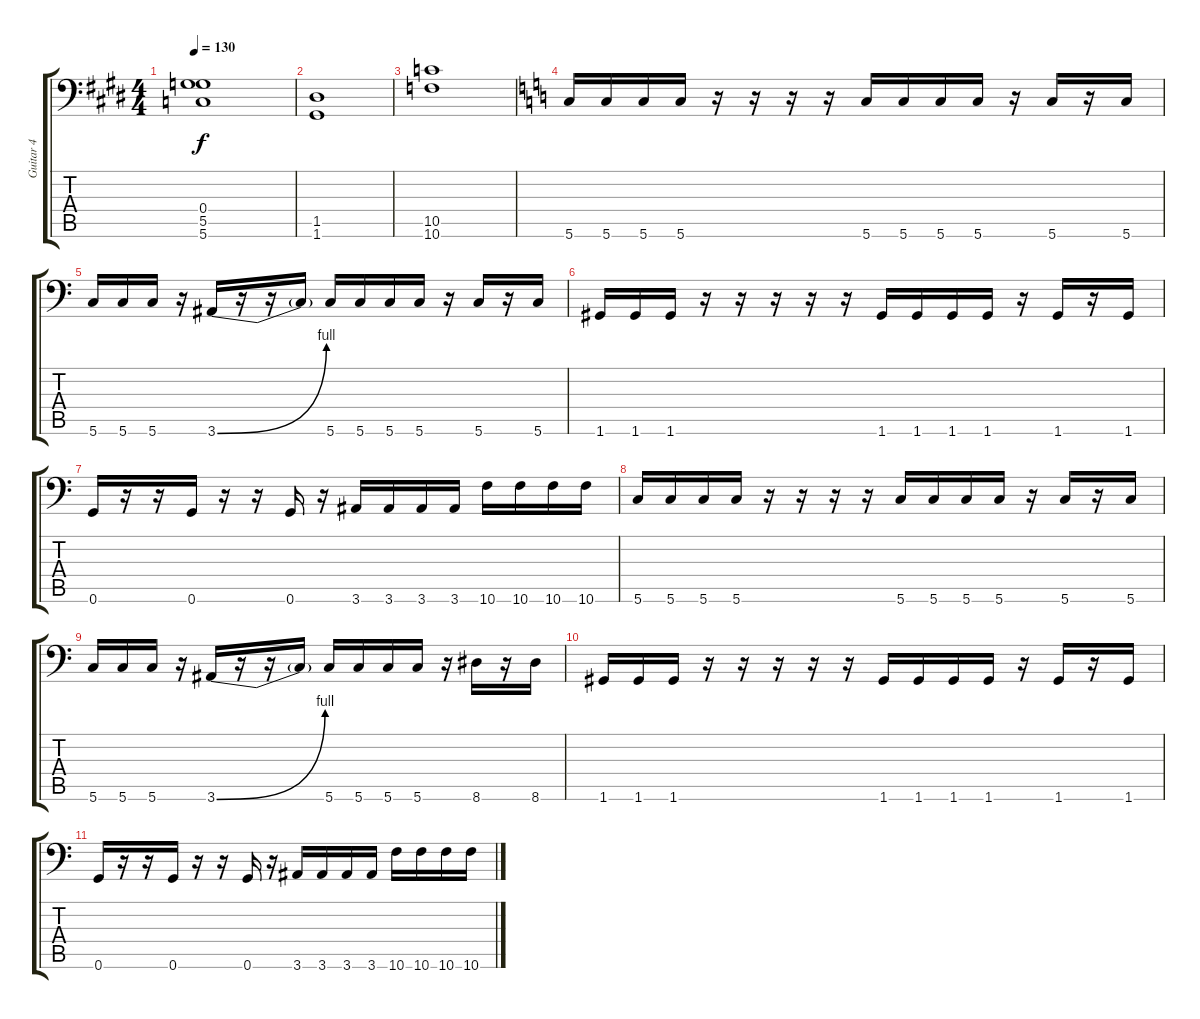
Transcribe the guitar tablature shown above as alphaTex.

\track ("Guitar 4" "Guitar 4") {instrument distortionguitar}
\staff {score tabs}
\tuning (A3 E3 C3 G2 D2 G1) {hide}
\ts (4 4)
\tempo 130
\clef f4
\ks c#minor
(0.4 5.5{t} 5.6{t}).1{dy f} |
(1.5 1.6).1 |
(10.5 10.6).1 |
\ks c
5.6.16 5.6.16 5.6.16 5.6.16 r.16 r.16 r.16 r.16 5.6.16 5.6.16 5.6.16 5.6.16 r.16 5.6.16 r.16 5.6.16 |
5.6.16 5.6.16 5.6.16 r.16 3.6{be (bend 0 0 60 4)}.16 r.16 r.16 3.6{t}.16 5.6.16 5.6.16 5.6.16 5.6.16 r.16 5.6.16 r.16 5.6.16 |
1.6.16 1.6.16 1.6.16 r.16 r.16 r.16 r.16 r.16 1.6.16 1.6.16 1.6.16 1.6.16 r.16 1.6.16 r.16 1.6.16 |
0.6.16 r.16 r.16 0.6.16 r.16 r.16 0.6.16 r.16 3.6.16 3.6.16 3.6.16 3.6.16 10.6.16 10.6.16 10.6.16 10.6.16 |
5.6.16 5.6.16 5.6.16 5.6.16 r.16 r.16 r.16 r.16 5.6.16 5.6.16 5.6.16 5.6.16 r.16 5.6.16 r.16 5.6.16 |
5.6.16 5.6.16 5.6.16 r.16 3.6{be (bend 0 0 60 4)}.16 r.16 r.16 3.6{t}.16 5.6.16 5.6.16 5.6.16 5.6.16 r.16 8.6.16 r.16 8.6.16 |
1.6.16 1.6.16 1.6.16 r.16 r.16 r.16 r.16 r.16 1.6.16 1.6.16 1.6.16 1.6.16 r.16 1.6.16 r.16 1.6.16 |
0.6.16 r.16 r.16 0.6.16 r.16 r.16 0.6.16 r.16 3.6.16 3.6.16 3.6.16 3.6.16 10.6.16 10.6.16 10.6.16 10.6.16
